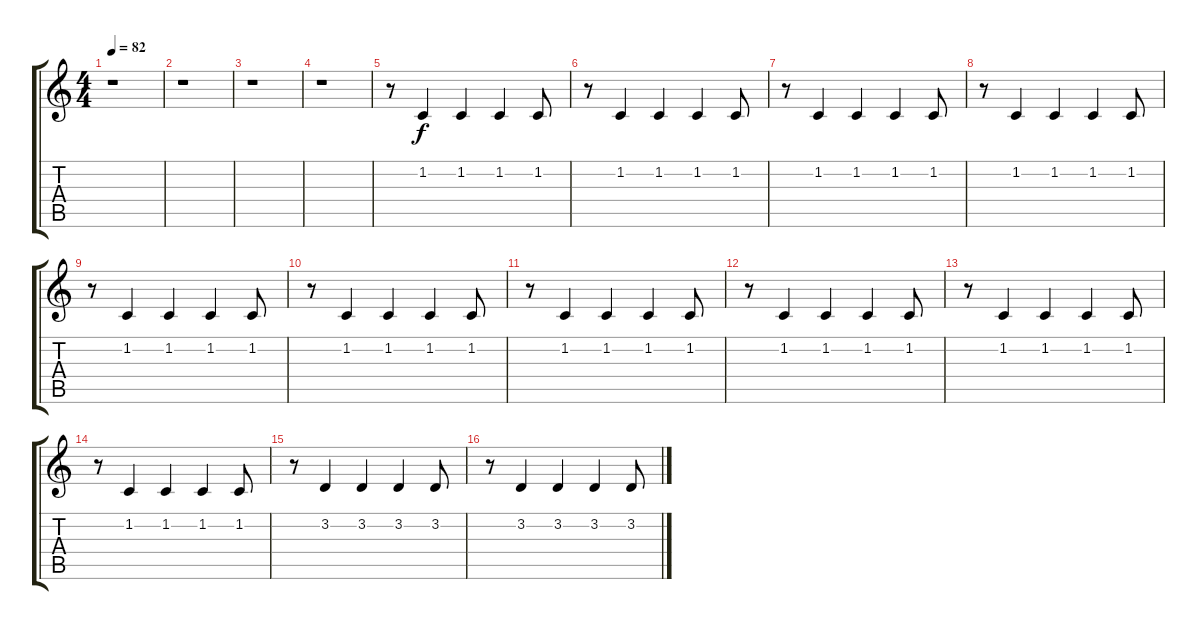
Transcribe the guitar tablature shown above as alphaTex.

\track "" {instrument orchestralharp}
\staff {score tabs}
\tuning (E4 B3 G3 D3 A2 E2) {hide}
\ts (4 4)
\tempo 82
\clef g2
\ks c
r.1{dy f} |
r.1 |
r.1 |
r.1 |
r.8 1.2.4 1.2.4 1.2.4 1.2.8 |
r.8 1.2.4 1.2.4 1.2.4 1.2.8 |
r.8 1.2.4 1.2.4 1.2.4 1.2.8 |
r.8 1.2.4 1.2.4 1.2.4 1.2.8 |
r.8 1.2.4 1.2.4 1.2.4 1.2.8 |
r.8 1.2.4 1.2.4 1.2.4 1.2.8 |
r.8 1.2.4 1.2.4 1.2.4 1.2.8 |
r.8 1.2.4 1.2.4 1.2.4 1.2.8 |
r.8 1.2.4 1.2.4 1.2.4 1.2.8 |
r.8 1.2.4 1.2.4 1.2.4 1.2.8 |
r.8 3.2.4 3.2.4 3.2.4 3.2.8 |
r.8 3.2.4 3.2.4 3.2.4 3.2.8
